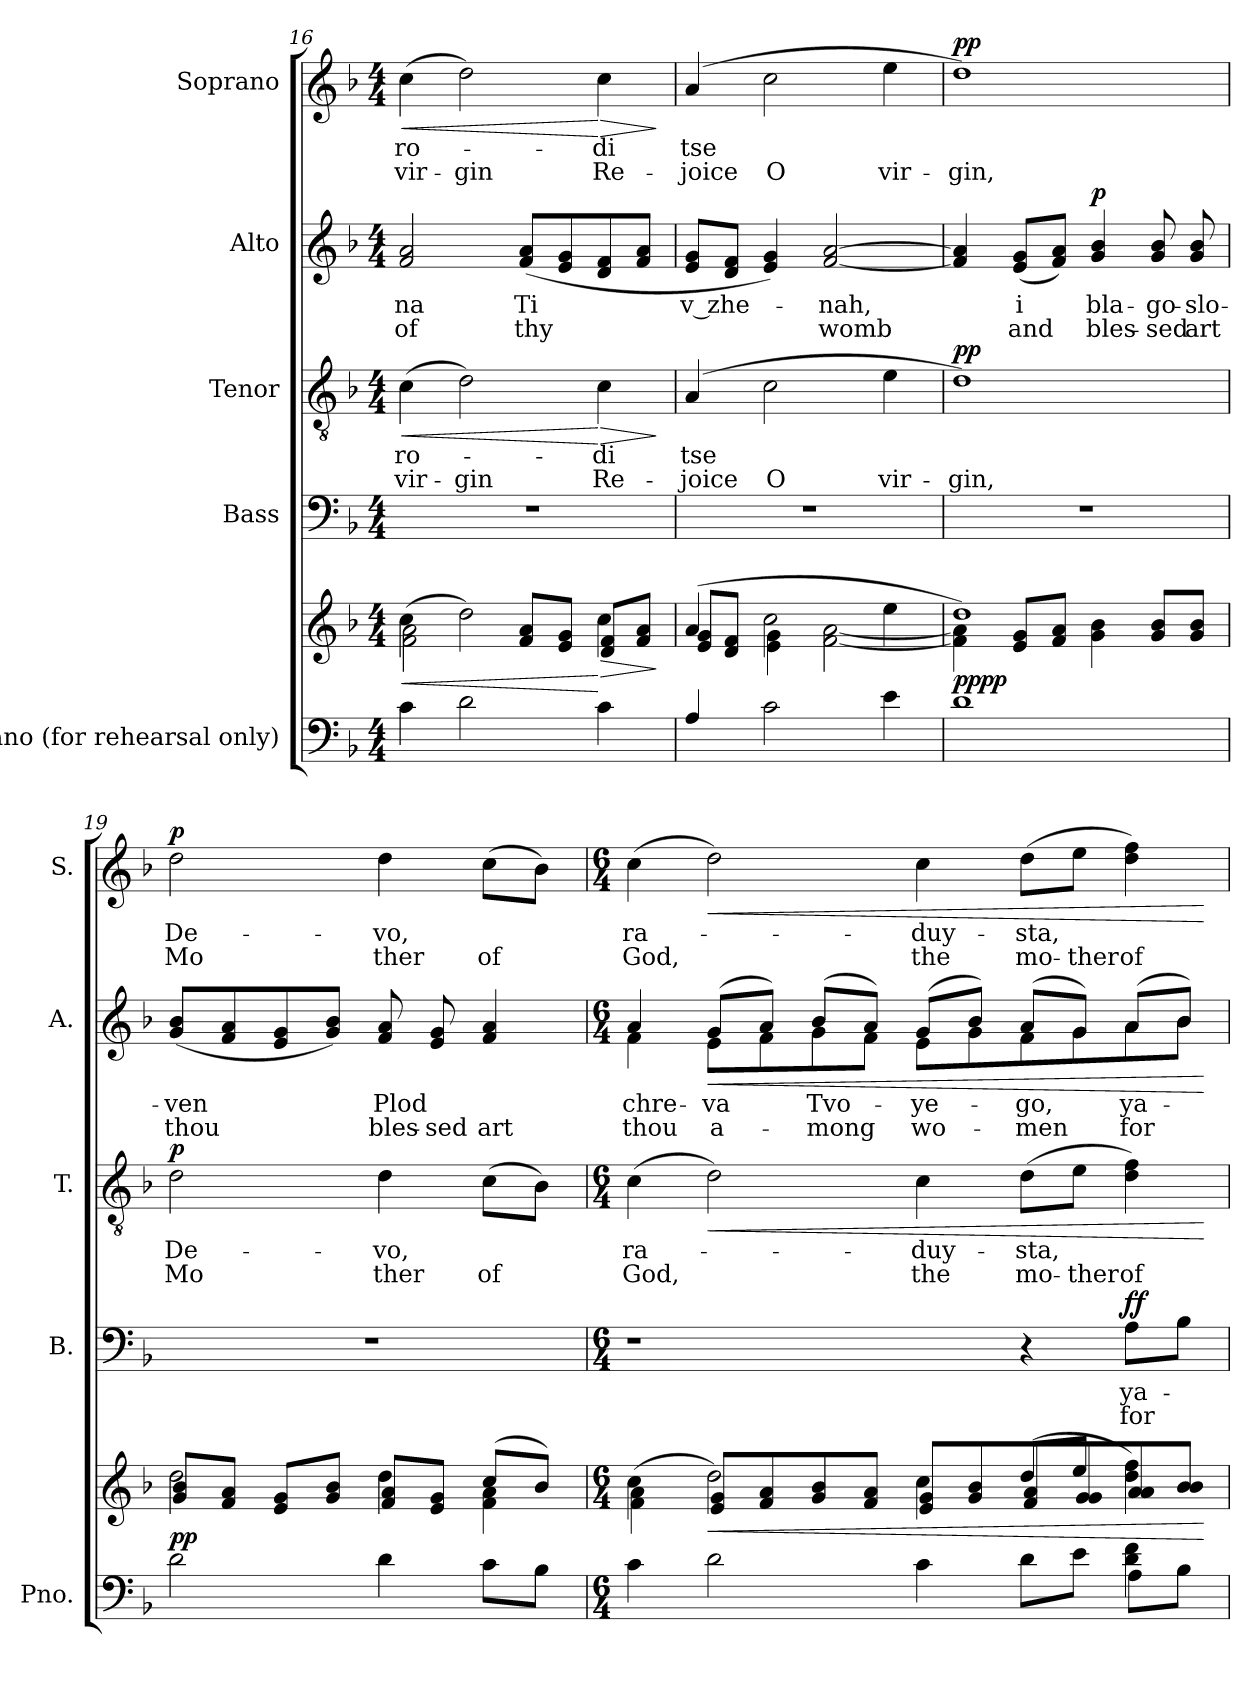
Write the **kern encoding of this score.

**kern	**kern	**dynam	**kern	**text	**text	**dynam	**kern	**text	**text	**dynam	**kern	**text	**text	**dynam	**kern	**text	**text	**dynam
*part5	*part5	*part5	*part4	*part4	*part4	*part4	*part3	*part3	*part3	*part3	*part2	*part2	*part2	*part2	*part1	*part1	*part1	*part1
*staff6	*staff5	*staff5/6	*staff4	*staff4	*staff4	*staff4	*staff3	*staff3	*staff3	*staff3	*staff2	*staff2	*staff2	*staff2	*staff1	*staff1	*staff1	*staff1
*I"Piano (for rehearsal only)	*	*	*I"Bass	*	*	*	*I"Tenor	*	*	*	*I"Alto	*	*	*	*I"Soprano	*	*	*
*I'Pno.	*	*	*I'B.	*	*	*	*I'T.	*	*	*	*I'A.	*	*	*	*I'S.	*	*	*
*clefF4	*clefG2	*	*clefF4	*	*	*	*clefGv2	*	*	*	*clefG2	*	*	*	*clefG2	*	*	*
*k[b-]	*k[b-]	*	*k[b-]	*	*	*	*k[b-]	*	*	*	*k[b-]	*	*	*	*k[b-]	*	*	*
*M4/4	*M4/4	*	*M4/4	*	*	*	*M4/4	*	*	*	*M4/4	*	*	*	*M4/4	*	*	*
=16	=16	=16	=16	=16	=16	=16	=16	=16	=16	=16	=16	=16	=16	=16	=16	=16	=16	=16
!	!	!LO:HP:b	!	!	!	!	!	!LO:LY:b	!LO:LY:b	!LO:HP:b	!	!LO:LY:b	!LO:LY:b	!	!	!LO:LY:b	!LO:LY:b	!LO:HP:b
*	*^	*	*	*	*	*	*	*	*	*	*	*	*	*	*	*	*	*
4c\	(<4cc\	2f\ 2a\	<	1r	.	.	.	(>4c\	-ro-	vir-	<	2f/ 2a/	na	of	.	(>4cc\	-ro-	vir-	<
!	!	!	!	!	!	!	!	!	!	!LO:LY:b	!	!	!	!	!	!	!	!LO:LY:b	!
2d\	2dd\)	.	.	.	.	.	.	2d\)	.	-gin	.	.	.	.	.	2dd\)	.	-gin	.
!	!	!	!	!	!	!	!	!	!	!	!	!	!LO:LY:b	!LO:LY:b	!	!	!	!	!
.	.	8f/ 8a/L	.	.	.	.	.	.	.	.	.	(<8f/ 8a/L	Ti	thy	.	.	.	.	.
.	.	8e/ 8g/J	.	.	.	.	.	.	.	.	.	8e/ 8g/	.	.	.	.	.	.	.
!	!	!	!LO:HP:n=1:b	!	!	!	!	!	!LO:LY:b	!LO:LY:b	!LO:HP:n=1:b	!	!	!	!	!	!LO:LY:b	!LO:LY:b	!LO:HP:n=1:b
4c\	4cc\	8d/ 8f/L	[ >	.	.	.	.	4c\	-di	Re-	[ >	8d/ 8f/	.	.	.	4cc\	-di	Re-	[ >
.	.	8f/ 8a/J	.	.	.	.	.	.	.	.	.	8f/ 8a/J	.	.	.	.	.	.	.
*	*v	*v	*	*	*	*	*	*	*	*	*	*	*	*	*	*	*	*	*
.	.	]	.	.	.	.	.	.	.	]	.	.	.	.	.	.	.	]
=17	=17	=17	=17	=17	=17	=17	=17	=17	=17	=17	=17	=17	=17	=17	=17	=17	=17	=17
*	*^	*	*	*	*	*	*	*	*	*	*	*	*	*	*	*	*	*
!	!	!	!	!	!	!	!	!	!LO:LY:b	!LO:LY:b	!	!	!LO:LY:b	!	!	!	!LO:LY:b	!LO:LY:b	!
4A/	(>4a/	8e/ 8g/L	.	1r	.	.	.	(>4A/	tse	-joice	.	8e/ 8g/L	v zhe-	.	.	(>4a/	tse	-joice	.
.	.	8d/ 8f/J	.	.	.	.	.	.	.	.	.	8d/ 8f/J	.	.	.	.	.	.	.
!	!	!	!	!	!	!	!	!	!	!LO:LY:b	!	!	!	!	!	!	!	!LO:LY:b	!
2c\	2cc\	4e\ 4g\	.	.	.	.	.	2c\	.	O	.	4e/ 4g/)	.	.	.	2cc\	.	O	.
!	!	!	!	!	!	!	!	!	!	!	!	!	!LO:LY:b	!LO:LY:b	!	!	!	!	!
.	.	[2f\ [2a\	.	.	.	.	.	.	.	.	.	[2f/ [2a/	-nah,	womb	.	.	.	.	.
!	!	!	!	!	!	!	!	!	!	!LO:LY:b	!	!	!	!	!	!	!	!LO:LY:b	!
4e\	4ee\	.	.	.	.	.	.	4e\	.	vir-	.	.	.	.	.	4ee\	.	vir-	.
!!LO:LB:g=z
=18	=18	=18	=18	=18	=18	=18	=18	=18	=18	=18	=18	=18	=18	=18	=18	=18	=18	=18	=18
!	!	!	!LO:DY:a=2	!	!	!	!	!	!	!LO:LY:b	!	!	!	!	!	!	!	!LO:LY:b	!
!	!	!	!LO:DY:n=1:a	!	!	!	!	!	!	!	!LO:DY:a	!	!	!	!	!	!	!	!LO:DY:a
1d	1dd)	4f\] 4a\]	pp pp	1r	.	.	.	1d)	.	-gin,	pp	4f/] 4a/]	.	.	.	1dd)	.	-gin,	pp
!	!	!	!	!	!	!	!	!	!	!	!	!	!LO:LY:b	!LO:LY:b	!	!	!	!	!
.	.	8e/ 8g/L	.	.	.	.	.	.	.	.	.	(<8e/ 8g/L	i	and	.	.	.	.	.
.	.	8f/ 8a/J	.	.	.	.	.	.	.	.	.	8f/ 8a/J)	.	.	.	.	.	.	.
!	!	!	!	!	!	!	!	!	!	!	!	!	!LO:LY:b	!LO:LY:b	!LO:DY:a	!	!	!	!
.	.	4g\ 4b-\	.	.	.	.	.	.	.	.	.	4g/ 4b-/	bla-	bles-	p	.	.	.	.
!	!	!	!	!	!	!	!	!	!	!	!	!	!LO:LY:b	!LO:LY:b	!	!	!	!	!
.	.	8g/ 8b-/L	.	.	.	.	.	.	.	.	.	8g/ 8b-/	-go-	-sed	.	.	.	.	.
!	!	!	!	!	!	!	!	!	!	!	!	!	!LO:LY:b	!LO:LY:b	!	!	!	!	!
.	.	8g/ 8b-/J	.	.	.	.	.	.	.	.	.	8g/ 8b-/	-slo-	art	.	.	.	.	.
=19	=19	=19	=19	=19	=19	=19	=19	=19	=19	=19	=19	=19	=19	=19	=19	=19	=19	=19	=19
!	!	!	!LO:DY:a=2	!	!	!	!	!	!LO:LY:b	!LO:LY:b	!	!	!LO:LY:b	!LO:LY:b	!	!	!LO:LY:b	!LO:LY:b	!
!	!	!	!LO:DY:n=1:a	!	!	!	!	!	!	!	!LO:DY:a	!	!	!	!	!	!	!	!LO:DY:a
2d\	2dd\	8g/ 8b-/L	p p	1r	.	.	.	2d\	De-	Mo	p	(<8g/ 8b-/L	-ven	thou	.	2dd\	De-	Mo	p
.	.	8f/ 8a/J	.	.	.	.	.	.	.	.	.	8f/ 8a/	.	.	.	.	.	.	.
.	.	8e/ 8g/L	.	.	.	.	.	.	.	.	.	8e/ 8g/	.	.	.	.	.	.	.
.	.	8g/ 8b-/J	.	.	.	.	.	.	.	.	.	8g/ 8b-/J)	.	.	.	.	.	.	.
!	!	!	!	!	!	!	!	!	!LO:LY:b	!LO:LY:b	!	!	!LO:LY:b	!LO:LY:b	!	!	!LO:LY:b	!LO:LY:b	!
4d\	4dd\	8f/ 8a/L	.	.	.	.	.	4d\	-vo,	ther	.	8f/ 8a/	Plod	bles-	.	4dd\	-vo,	ther	.
!	!	!	!	!	!	!	!	!	!	!	!	!	!	!LO:LY:b	!	!	!	!	!
.	.	8e/ 8g/J	.	.	.	.	.	.	.	.	.	8e/ 8g/	.	-sed	.	.	.	.	.
!	!	!	!	!	!	!	!	!	!	!LO:LY:b	!	!	!	!LO:LY:b	!	!	!	!LO:LY:b	!
8c\L	(>8cc/L	4f\ 4a\	.	.	.	.	.	(>8c\L	.	of	.	4f/ 4a/	.	art	.	(>8cc\L	.	of	.
8B-\J	8b-/J)	.	.	.	.	.	.	8B-\J)	.	.	.	.	.	.	.	8b-\J)	.	.	.
=20	=20	=20	=20	=20	=20	=20	=20	=20	=20	=20	=20	=20	=20	=20	=20	=20	=20	=20	=20
*M6/4	*M6/4	*	*	*M6/4	*	*	*	*M6/4	*	*	*	*M6/4	*	*	*	*M6/4	*	*	*
*^	*	*	*	*	*	*	*	*	*	*	*	*	*	*	*	*	*	*	*
!	!	!	!	!	!	!	!	!	!	!LO:LY:b	!LO:LY:b	!	!	!LO:LY:b	!LO:LY:b	!	!	!LO:LY:b	!LO:LY:b	!
*	*	*	*	*	*	*	*	*	*	*	*	*	*^	*	*	*	*	*	*	*
4c\	4ryy	(<4cc\	4f\ 4a\	.	1r	.	.	.	(>4c\	ra-	God,	.	4a/	4f\	chre-	thou	.	(>4cc\	ra-	God,	.
!	!	!	!	!LO:HP:b	!	!	!	!	!	!	!	!LO:HP:b	!	!	!LO:LY:b	!LO:LY:b	!LO:HP:b	!	!	!	!LO:HP:b
*v	*v	*	*	*	*	*	*	*	*	*	*	*	*	*	*	*	*	*	*	*	*
2d\	2dd\)	8e/ 8g/L	<	.	.	.	.	2d\)	.	.	<	(>8g/L	8e\L	-va	a-	<	2dd\)	.	.	<
.	.	8f/ 8a/	.	.	.	.	.	.	.	.	.	8a/J)	8f\	.	.	.	.	.	.	.
!	!	!	!	!	!	!	!	!	!	!	!	!	!	!LO:LY:b	!LO:LY:b	!	!	!	!	!
.	.	8g/ 8b-/	.	.	.	.	.	.	.	.	.	(>8b-/L	8g\	Tvo-	-mong	.	.	.	.	.
.	.	8f/ 8a/J	.	.	.	.	.	.	.	.	.	8a/J)	8f\J	.	.	.	.	.	.	.
!	!	!	!	!	!	!	!	!	!LO:LY:b	!LO:LY:b	!	!	!	!LO:LY:b	!LO:LY:b	!	!	!LO:LY:b	!LO:LY:b	!
4c\	4cc\	8e/ 8g/L	.	.	.	.	.	4c\	-duy-	the	.	(>8g/L	8e\L	-ye-	wo-	.	4cc\	-duy-	the	.
.	.	8g/ 8b-/	.	.	.	.	.	.	.	.	.	8b-/J)	8g\	.	.	.	.	.	.	.
!	!	!	!	!	!	!	!	!	!LO:LY:b	!LO:LY:b	!	!	!	!LO:LY:b	!LO:LY:b	!	!	!LO:LY:b	!LO:LY:b	!
8d\L	(>8dd/L	8f/ 8a/	.	4r	.	.	.	(>8d\L	-sta,	mo-	.	(>8a/L	8f\	-go,	-men	.	(>8dd\L	-sta,	mo-	.
!	!	!	!	!	!	!	!	!	!	!LO:LY:b	!	!	!	!	!	!	!	!	!LO:LY:b	!
8e\J	8ee/J	8g/ 8g/	.	.	.	.	.	8e\J	.	-ther	.	8g/J)	8g\	.	.	.	8ee\J	.	-ther	.
*^	*	*	*	*	*	*	*	*	*	*	*	*	*	*	*	*	*	*	*	*
!	!	!	!	!	!	!LO:LY:b	!LO:LY:b	!LO:DY:a	!	!	!LO:LY:b	!	!	!	!LO:LY:b	!LO:LY:b	!	!	!	!LO:LY:b	!
4d\ 4f\	8A\L	4dd\ 4ff\)	8a/ 8a/	.	8A\L	ya-	for	ff	4d\ 4f\)	.	of	.	(>8a/L	8a\	ya-	for	.	4dd\ 4ff\)	.	of	.
.	8B-\J	.	8b-/ 8b-/J	.	8B-\J	.	.	.	.	.	.	.	8b-/J)	8b-\J	.	.	.	.	.	.	.
*v	*v	*	*	*	*	*	*	*	*	*	*	*	*v	*v	*	*	*	*	*	*	*
*	*v	*v	*	*	*	*	*	*	*	*	*	*	*	*	*	*	*	*	*
.	.	[	.	.	.	.	.	.	.	[	.	.	.	[	.	.	.	[
=	=	=	=	=	=	=	=	=	=	=	=	=	=	=	=	=	=	=
*-	*-	*-	*-	*-	*-	*-	*-	*-	*-	*-	*-	*-	*-	*-	*-	*-	*-	*-
